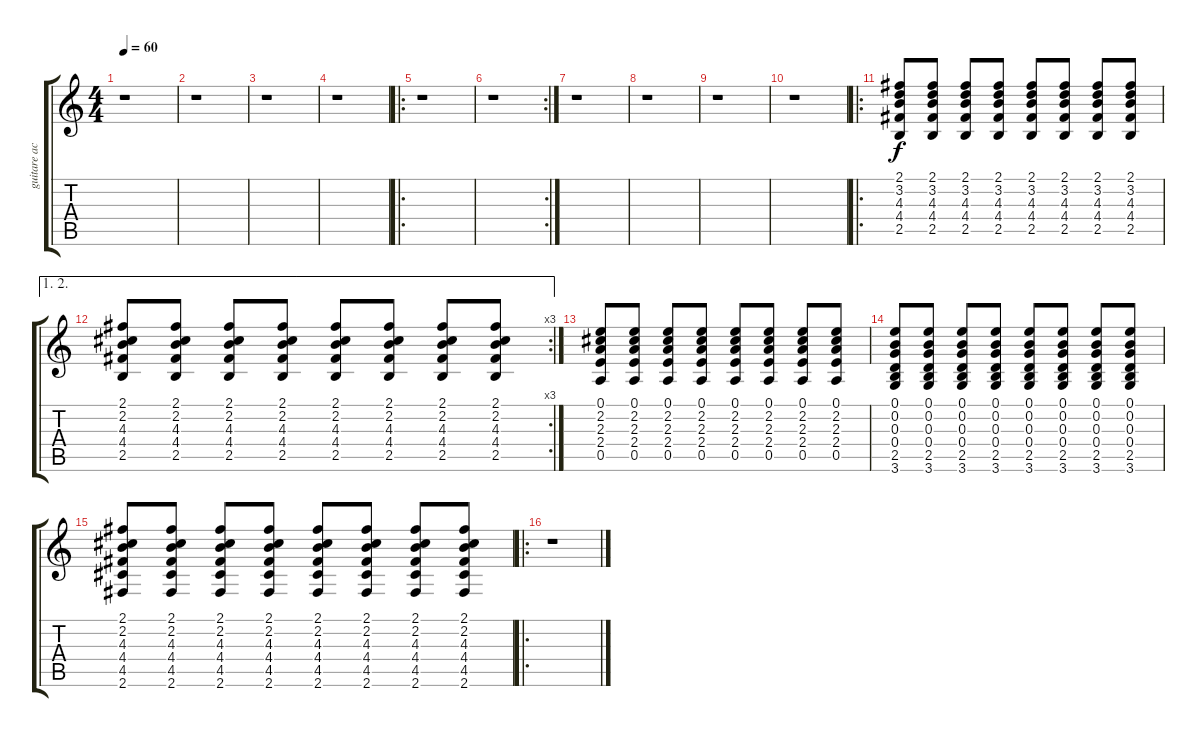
\track ("guitare acoustique" "guitare ac") {instrument acousticguitarsteel}
\staff {score tabs}
\tuning (E4 B3 G3 D3 A2 E2) {hide}
\ts (4 4)
\tempo 60
\clef g2
\ks c
r.1{dy f instrument acousticguitarsteel} |
r.1 |
r.1 |
r.1 |
\ro
r.1 |
\rc 2
r.1 |
r.1 |
r.1 |
r.1 |
r.1 |
\ro
(2.1 3.2 4.3 4.4 2.5).8 (2.1 3.2 4.3 4.4 2.5).8 (2.1 3.2 4.3 4.4 2.5).8 (2.1 3.2 4.3 4.4 2.5).8 (2.1 3.2 4.3 4.4 2.5).8 (2.1 3.2 4.3 4.4 2.5).8 (2.1 3.2 4.3 4.4 2.5).8 (2.1 3.2 4.3 4.4 2.5).8 |
\ae (1 2)
\rc 3
(2.1 2.2 4.3 4.4 2.5).8 (2.1 2.2 4.3 4.4 2.5).8 (2.1 2.2 4.3 4.4 2.5).8 (2.1 2.2 4.3 4.4 2.5).8 (2.1 2.2 4.3 4.4 2.5).8 (2.1 2.2 4.3 4.4 2.5).8 (2.1 2.2 4.3 4.4 2.5).8 (2.1 2.2 4.3 4.4 2.5).8 |
(0.1 2.2 2.3 2.4 0.5).8 (0.1 2.2 2.3 2.4 0.5).8 (0.1 2.2 2.3 2.4 0.5).8 (0.1 2.2 2.3 2.4 0.5).8 (0.1 2.2 2.3 2.4 0.5).8 (0.1 2.2 2.3 2.4 0.5).8 (0.1 2.2 2.3 2.4 0.5).8 (0.1 2.2 2.3 2.4 0.5).8 |
(0.1 0.2 0.3 0.4 2.5 3.6).8 (0.1 0.2 0.3 0.4 2.5 3.6).8 (0.1 0.2 0.3 0.4 2.5 3.6).8 (0.1 0.2 0.3 0.4 2.5 3.6).8 (0.1 0.2 0.3 0.4 2.5 3.6).8 (0.1 0.2 0.3 0.4 2.5 3.6).8 (0.1 0.2 0.3 0.4 2.5 3.6).8 (0.1 0.2 0.3 0.4 2.5 3.6).8 |
(2.1 2.2 4.3 4.4 4.5 2.6).8 (2.1 2.2 4.3 4.4 4.5 2.6).8 (2.1 2.2 4.3 4.4 4.5 2.6).8 (2.1 2.2 4.3 4.4 4.5 2.6).8 (2.1 2.2 4.3 4.4 4.5 2.6).8 (2.1 2.2 4.3 4.4 4.5 2.6).8 (2.1 2.2 4.3 4.4 4.5 2.6).8 (2.1 2.2 4.3 4.4 4.5 2.6).8 |
\ro
r.1
